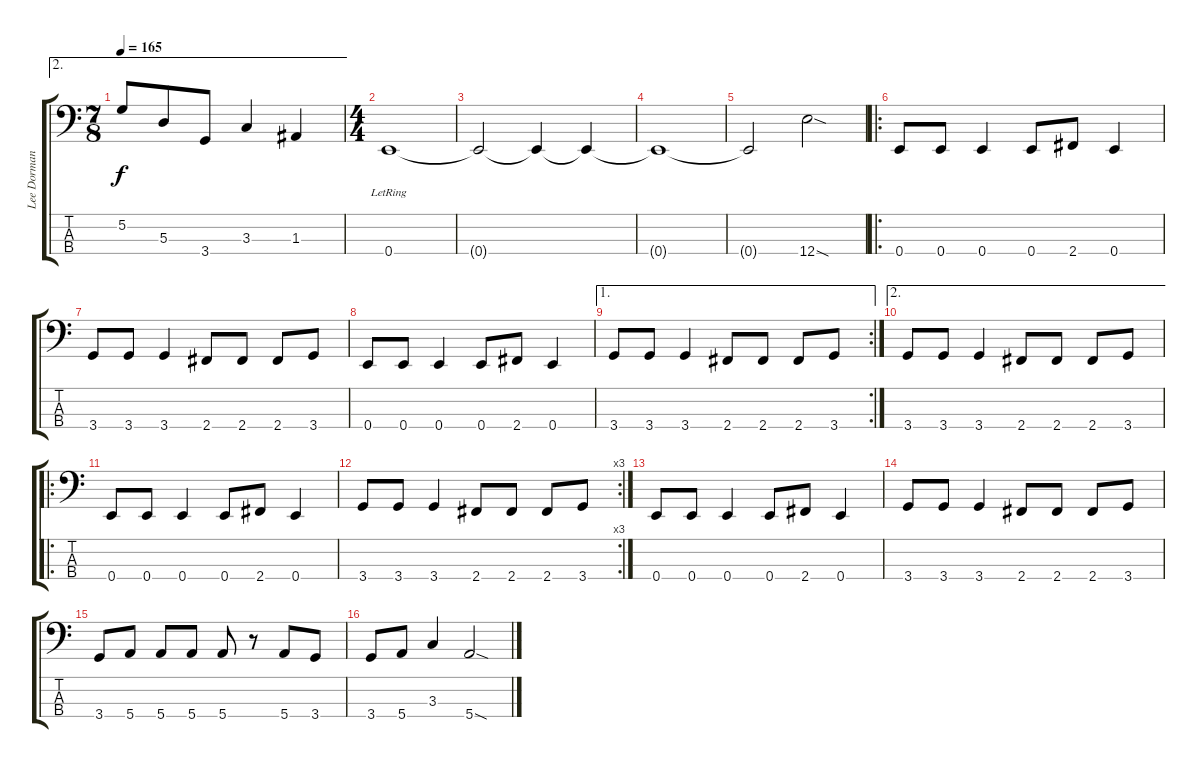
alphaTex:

\track ("Lee Dorman" "Lee Dorman") {instrument electricbassfinger}
\staff {score tabs}
\tuning (G2 D2 A1 E1) {hide}
\ae 2
\ts (7 8)
\tempo 165
\clef f4
\ks c
5.2.8{dy f} 5.3.8 3.4.8 3.3.4 1.3.4 |
\ts (4 4)
0.4{lr}.1 |
0.4{t}.2 0.4{t}.4 0.4{t}.4 |
0.4{t}.1 |
0.4{t}.2 12.4{sod}.2 |
\ro
0.4.8 0.4.8 0.4.4 0.4.8 2.4.8 0.4.4 |
3.4.8 3.4.8 3.4.4 2.4.8 2.4.8 2.4.8 3.4.8 |
0.4.8 0.4.8 0.4.4 0.4.8 2.4.8 0.4.4 |
\ae 1
\rc 2
3.4.8 3.4.8 3.4.4 2.4.8 2.4.8 2.4.8 3.4.8 |
\ae 2
3.4.8 3.4.8 3.4.4 2.4.8 2.4.8 2.4.8 3.4.8 |
\ro
0.4.8 0.4.8 0.4.4 0.4.8 2.4.8 0.4.4 |
\rc 3
3.4.8 3.4.8 3.4.4 2.4.8 2.4.8 2.4.8 3.4.8 |
0.4.8 0.4.8 0.4.4 0.4.8 2.4.8 0.4.4 |
3.4.8 3.4.8 3.4.4 2.4.8 2.4.8 2.4.8 3.4.8 |
3.4.8 5.4.8 5.4.8 5.4.8 5.4.8 r.8 5.4.8 3.4.8 |
3.4.8 5.4.8 3.3.4 5.4{sod}.2
